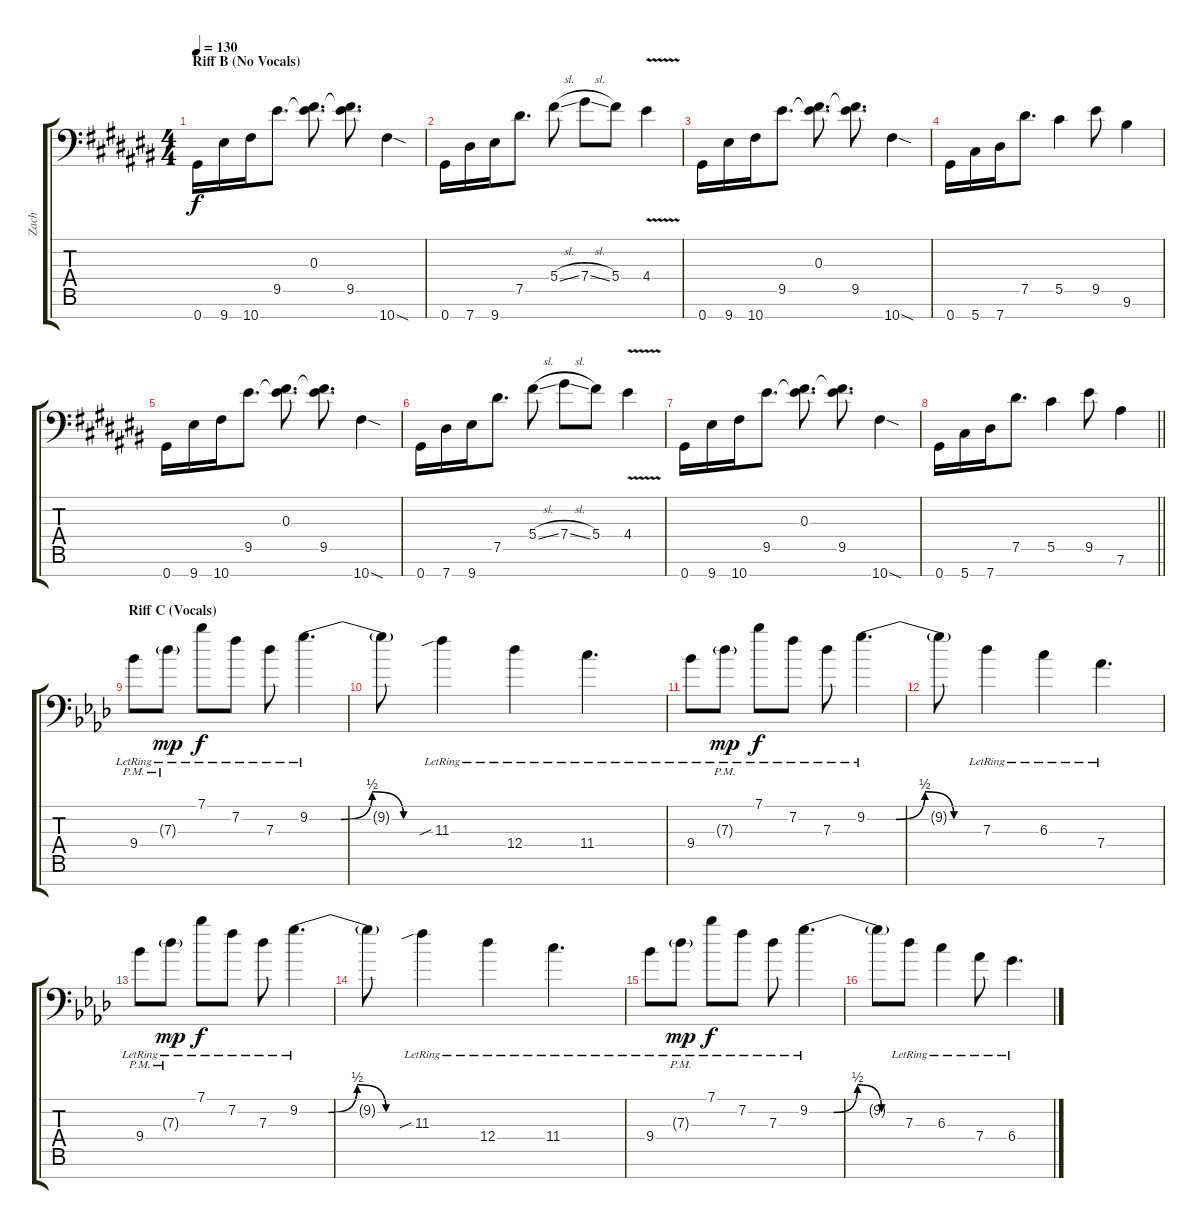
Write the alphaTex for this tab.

\track ("Zach" "Zach") {instrument distortionguitar}
\staff {score tabs}
\tuning (Eb4 Bb3 Gb3 Db3 Ab2 Eb2 Ab1) {hide}
\ts (4 4)
\section ("" "Riff B (No Vocals)")
\tempo 130
\clef f4
\ks a#minor
0.7.16{dy f} 9.7.16 10.7.16 9.5.8{d} (0.3 9.5{t}).8{d} (0.3{t} 9.5).8{d} 10.7{sod}.4 |
0.7.16 7.7.16 9.7.16 7.5.8{d} 5.4{sl}.8 7.4{sl}.8 5.4.8 4.4{v}.4 |
0.7.16 9.7.16 10.7.16 9.5.8{d} (0.3 9.5{t}).8{d} (0.3{t} 9.5).8{d} 10.7{sod}.4 |
0.7.16 5.7.16 7.7.16 7.5.8{d} 5.5.4 9.5.8 9.6.4 |
0.7.16 9.7.16 10.7.16 9.5.8{d} (0.3 9.5{t}).8{d} (0.3{t} 9.5).8{d} 10.7{sod}.4 |
0.7.16 7.7.16 9.7.16 7.5.8{d} 5.4{sl}.8 7.4{sl}.8 5.4.8 4.4{v}.4 |
0.7.16 9.7.16 10.7.16 9.5.8{d} (0.3 9.5{t}).8{d} (0.3{t} 9.5).8{d} 10.7{sod}.4 |
\barLineRight lightlight
0.7.16 5.7.16 7.7.16 7.5.8{d} 5.5.4 9.5.8 7.6.4 |
\section ("" "Riff C (Vocals)")
\ks fminor
9.4{pm lr}.8{instrument electricguitarjazz} 7.3{g pm lr}.8{dy mp} 7.1{lr}.8{dy f} 7.2{lr}.8 7.3{lr}.8 9.2{be (custom 0 0 15 0 30 2 45 0 60 0) lr}.4{d} |
9.2{t}.8 11.3{sib lr}.4 12.4{lr}.4 11.4{lr}.4{d} |
9.4{lr}.8 7.3{g pm lr}.8{dy mp} 7.1{lr}.8{dy f} 7.2{lr}.8 7.3{lr}.8 9.2{be (custom 0 0 15 0 30 2 45 0 60 0) lr}.4{d} |
9.2{t}.8 7.3{lr}.4 6.3{lr}.4 7.4{lr}.4{d} |
9.4{pm lr}.8 7.3{g pm lr}.8{dy mp} 7.1{lr}.8{dy f} 7.2{lr}.8 7.3{lr}.8 9.2{be (custom 0 0 15 0 30 2 45 0 60 0) lr}.4{d} |
9.2{t}.8 11.3{sib lr}.4 12.4{lr}.4 11.4{lr}.4{d} |
9.4{lr}.8 7.3{g pm lr}.8{dy mp} 7.1{lr}.8{dy f} 7.2{lr}.8 7.3{lr}.8 9.2{be (custom 0 0 15 0 30 2 45 0 60 0) lr}.4{d} |
9.2{t}.8 7.3{lr}.8 6.3{lr}.4 7.4{lr}.8 6.4{lr}.4{d}
